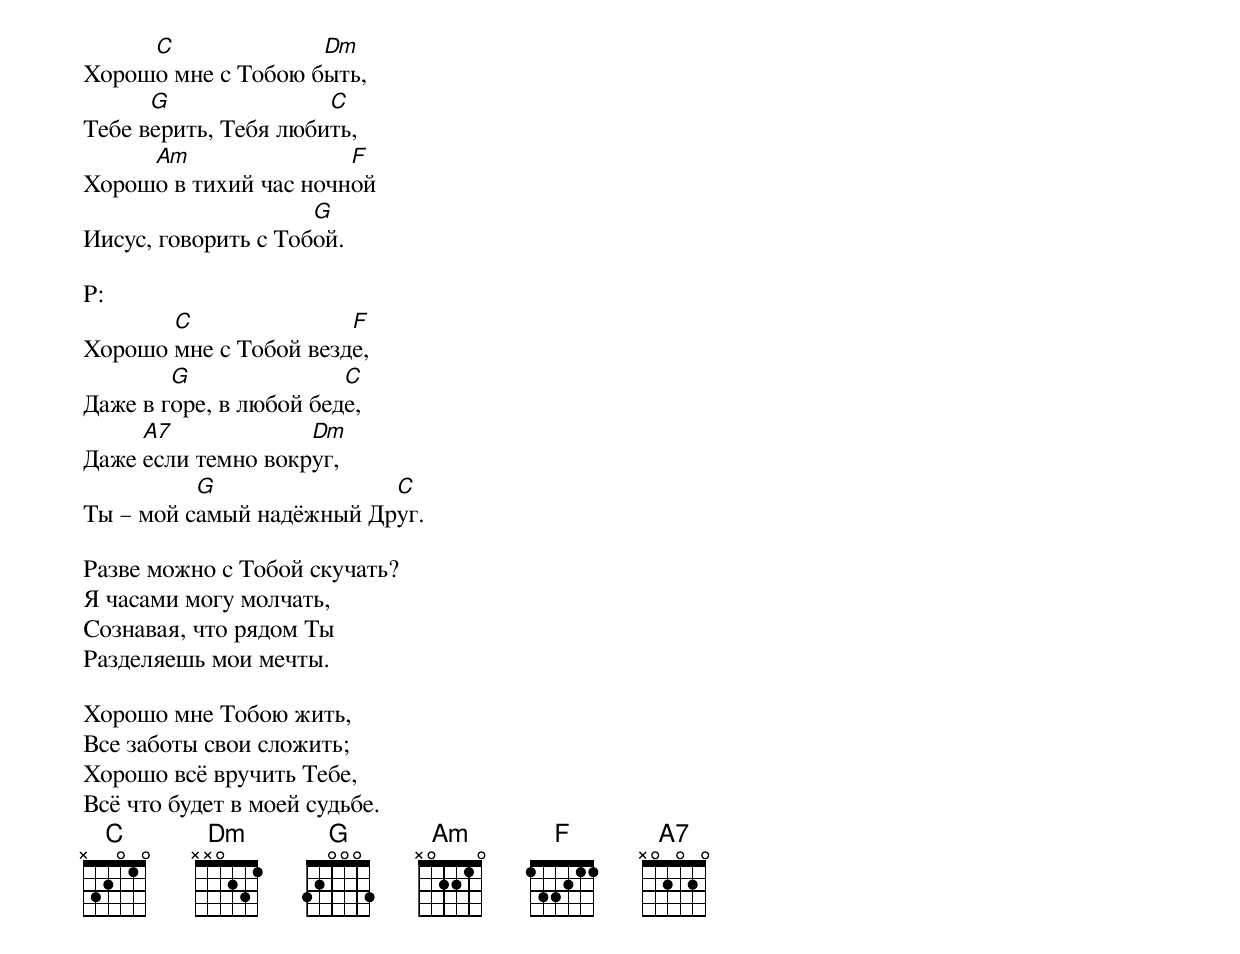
Хорош[C]о мне с Тобою б[Dm]ыть,
Тебе в[G]ерить, Тебя люби[C]ть,
Хорош[Am]о в тихий час ночн[F]ой
Иисус, говорить с Тоб[G]ой.

P:
Хорошо [C]мне с Тобой везд[F]е,
Даже в г[G]оре, в любой бед[C]е,
Даже [A7]если темно вокр[Dm]уг,
Ты – мой с[G]амый надёжный Др[C]уг.

Разве можно с Тобой скучать?
Я часами могу молчать,
Сознавая, что рядом Ты
Разделяешь мои мечты.

Хорошо мне Тобою жить,
Все заботы свои сложить;
Хорошо всё вручить Тебе,
Всё что будет в моей судьбе.
